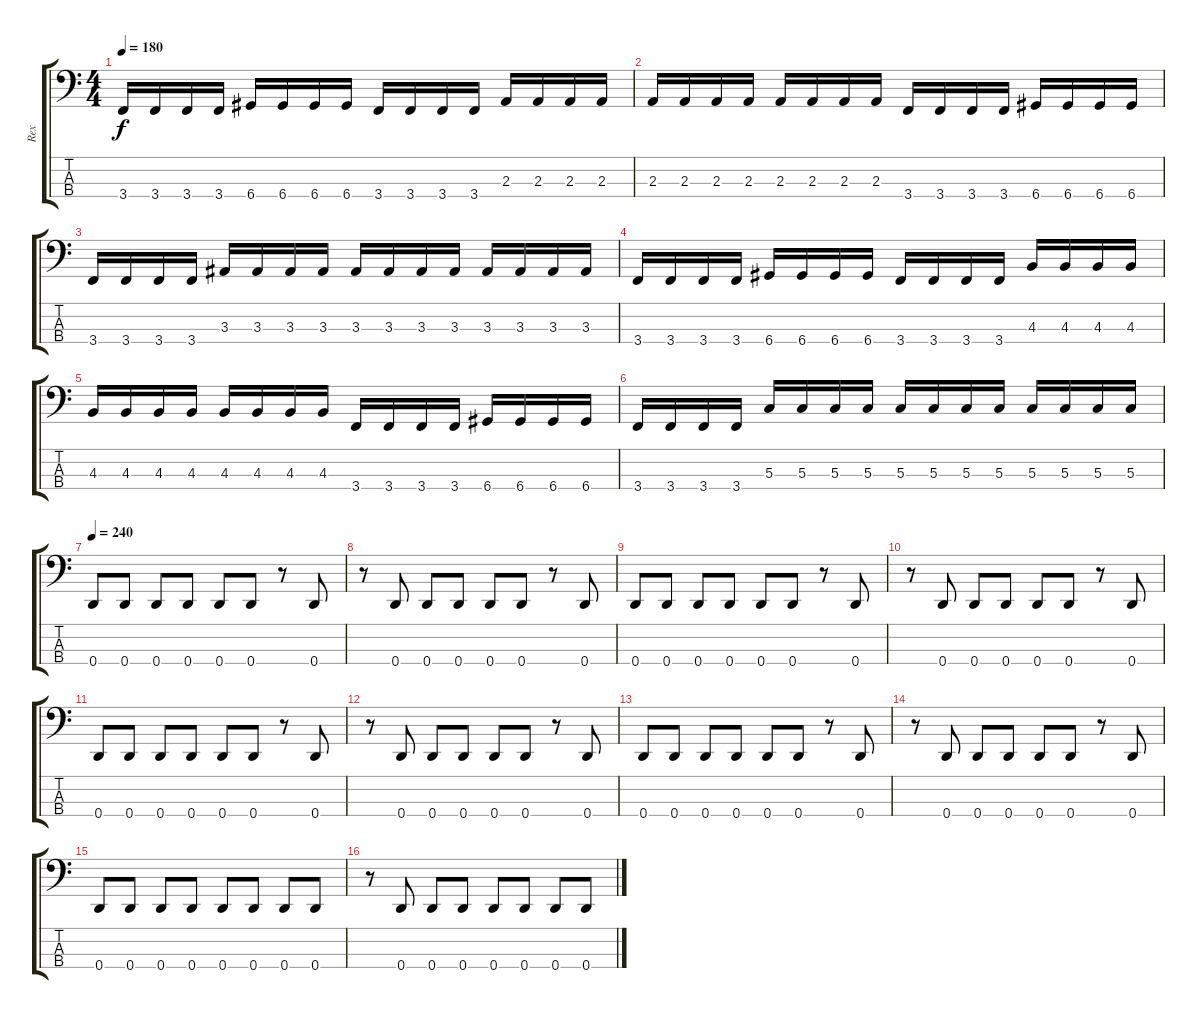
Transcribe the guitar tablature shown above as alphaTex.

\track ("Rex" "Rex") {instrument electricbasspick}
\staff {score tabs}
\tuning (F2 C2 G1 D1) {hide}
\ts (4 4)
\tempo 180
\clef f4
\ks c
3.4.16{dy f} 3.4.16 3.4.16 3.4.16 6.4.16 6.4.16 6.4.16 6.4.16 3.4.16 3.4.16 3.4.16 3.4.16 2.3.16 2.3.16 2.3.16 2.3.16 |
2.3.16 2.3.16 2.3.16 2.3.16 2.3.16 2.3.16 2.3.16 2.3.16 3.4.16 3.4.16 3.4.16 3.4.16 6.4.16 6.4.16 6.4.16 6.4.16 |
3.4.16 3.4.16 3.4.16 3.4.16 3.3.16 3.3.16 3.3.16 3.3.16 3.3.16 3.3.16 3.3.16 3.3.16 3.3.16 3.3.16 3.3.16 3.3.16 |
3.4.16 3.4.16 3.4.16 3.4.16 6.4.16 6.4.16 6.4.16 6.4.16 3.4.16 3.4.16 3.4.16 3.4.16 4.3.16 4.3.16 4.3.16 4.3.16 |
4.3.16 4.3.16 4.3.16 4.3.16 4.3.16 4.3.16 4.3.16 4.3.16 3.4.16 3.4.16 3.4.16 3.4.16 6.4.16 6.4.16 6.4.16 6.4.16 |
3.4.16 3.4.16 3.4.16 3.4.16 5.3.16 5.3.16 5.3.16 5.3.16 5.3.16 5.3.16 5.3.16 5.3.16 5.3.16 5.3.16 5.3.16 5.3.16 |
\tempo 240
0.4.8 0.4.8 0.4.8 0.4.8 0.4.8 0.4.8 r.8 0.4.8 |
r.8 0.4.8 0.4.8 0.4.8 0.4.8 0.4.8 r.8 0.4.8 |
0.4.8 0.4.8 0.4.8 0.4.8 0.4.8 0.4.8 r.8 0.4.8 |
r.8 0.4.8 0.4.8 0.4.8 0.4.8 0.4.8 r.8 0.4.8 |
0.4.8 0.4.8 0.4.8 0.4.8 0.4.8 0.4.8 r.8 0.4.8 |
r.8 0.4.8 0.4.8 0.4.8 0.4.8 0.4.8 r.8 0.4.8 |
0.4.8 0.4.8 0.4.8 0.4.8 0.4.8 0.4.8 r.8 0.4.8 |
r.8 0.4.8 0.4.8 0.4.8 0.4.8 0.4.8 r.8 0.4.8 |
0.4.8 0.4.8 0.4.8 0.4.8 0.4.8 0.4.8 0.4.8 0.4.8 |
r.8 0.4.8 0.4.8 0.4.8 0.4.8 0.4.8 0.4.8 0.4.8
